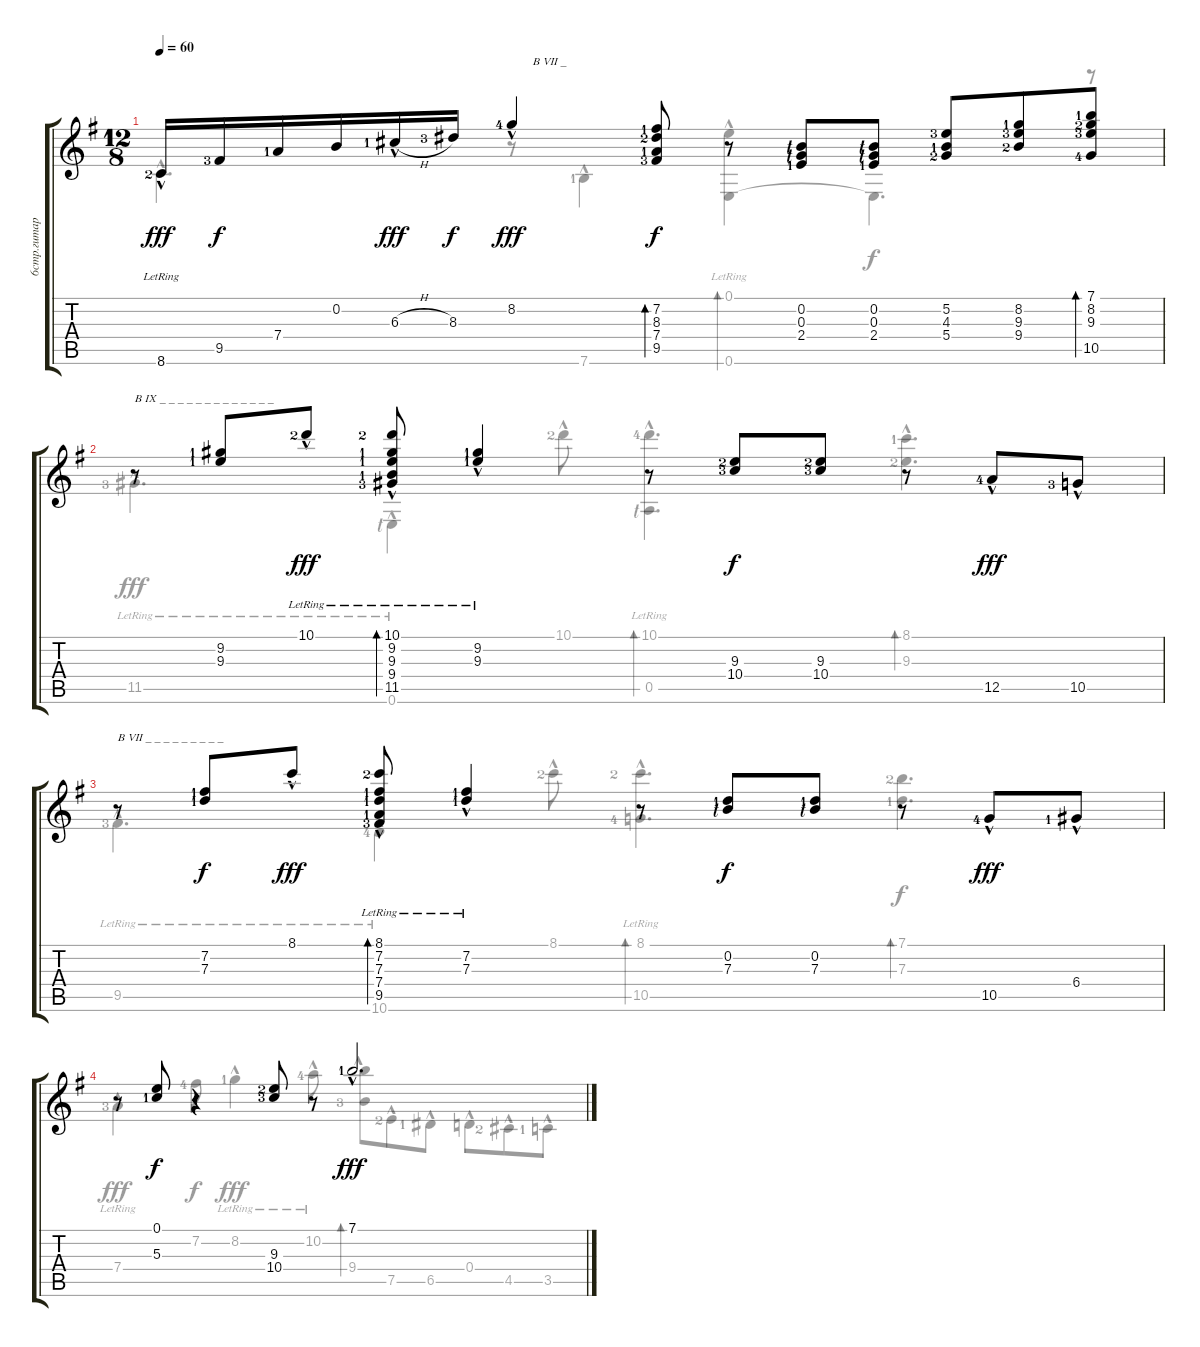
\track ("6стр.гитара " "6стр.гитар") {instrument acousticguitarnylon}
\staff {score tabs}
\tuning (E4 B3 G3 D3 A2 E2) {hide}
\voice
\ts (12 8)
\tempo 60
\clef g2
\ks eminor
8.6{hac lr lf 3}.16{dy fff} 9.5{lf 4}.16{dy f} 7.4{lf 2}.16 0.2.16 6.3{h hac lf 2}.16{dy fff} 8.3{lf 4}.16{dy f} 8.2{hac lf 5}.4{txt "       B VII _" dy fff} (7.2{lf 2} 8.3{lf 3} 7.4{lf 2} 9.5{lf 4}).8{bd 240 dy f} r.8 (0.2{lf 1} 0.3{lf 1} 2.4{lf 2}).8 (0.2{lf 1} 0.3{lf 1} 2.4{lf 2}).8 (5.2{lf 4} 4.3{lf 2} 5.4{lf 3}).8 (8.2{lf 2} 9.3{lf 4} 9.4{lf 3}).8 (7.1{lf 2} 8.2{lf 3} 9.3{lf 4} 10.5{lf 5}).8{bd 480} |
r.8{txt "B IХ _ _ _ _ _ _ _ _ _ _ _ _ _"} (9.2{lf 2} 9.3{lf 2}).8 10.1{hac lr lf 3}.8{dy fff} (10.1{hac lr lf 3} 9.2{hac lr lf 2} 9.3{hac lr lf 2} 9.4{hac lr lf 2} 11.5{hac lr lf 4}).8{bd 480} (9.2{hac lr lf 2} 9.3{hac lr lf 2}).4 r.8 (9.3{lf 3} 10.4{lf 4}).8{dy f} (9.3{lf 3} 10.4{lf 4}).8 r.8 12.5{hac lf 5}.8{dy fff} 10.5{hac lf 4}.8 |
r.8{txt "B VII _ _ _ _ _ _ _ _ _"} (7.2{lf 2} 7.3{lf 2}).8{dy f} 8.1{hac}.8{dy fff} (8.1{hac lr lf 3} 7.2{hac lr lf 2} 7.3{hac lr lf 2} 7.4{hac lr lf 2} 9.5{hac lr lf 4}).8{bd 480} (7.2{hac lr lf 2} 7.3{hac lr lf 2}).4 r.8 (0.2{lf 1} 7.3{lf 2}).8{dy f} (0.2{lf 1} 7.3{lf 2}).8 r.8 10.5{hac lf 5}.8{dy fff} 6.4{hac lf 2}.8 |
r.8 (0.1 5.3{lf 2}).8{dy f} r.4 (9.3{lf 3} 10.4{lf 4}).8 r.8 7.1{hac lf 2}.2{d dy fff}
\voice
\clef g2
\ottava regular
\simile none
\ks eminor
8.6{hac}.4{d dy fff} r.8 7.6{hac lf 2}.4 (0.1{hac lr} 0.6{hac lr}).4{bd 480} 0.6{t}.4{d dy f} r.8 |
11.5{hac lr lf 4}.4{d dy fff} 0.6{hac lr lf 1}.4 10.1{hac lf 3}.8 (10.1{hac lr lf 5} 0.5{hac lr lf 1}).4{d bd 480} (8.1{hac lf 2} 9.3{hac lf 3}).4{d bd 480} |
9.5{hac lr lf 4}.4{d} 10.6{hac lr lf 5}.4 8.1{hac lf 3}.8 (8.1{hac lr lf 3} 10.5{hac lr lf 5}).4{d bd 480} (7.1{lf 3} 7.3{lf 2}).4{d bd 480 dy f} |
7.4{hac lr lf 4}.4{dy fff} 7.2{lf 5}.8{dy f} 8.2{hac lr lf 2}.4{dy fff} 10.2{hac lr lf 5}.8 (7.1 9.4{hac lf 4}).8{bd 480} 7.5{hac lf 3}.8 6.5{hac lf 2}.8 0.4{hac}.8 4.5{hac lf 3}.8 3.5{hac lf 2}.8
